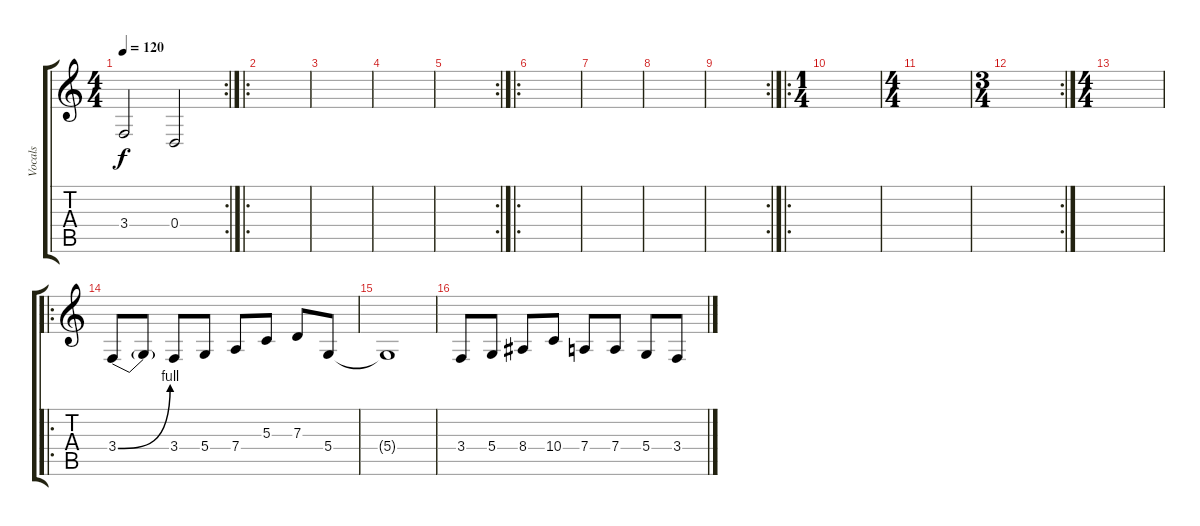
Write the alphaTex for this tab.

\track ("Vocals" "Vocals") {instrument lead1square}
\staff {score tabs}
\tuning (E4 B3 G3 D3 A2 E2) {hide}
\rc 2
\ts (4 4)
\tempo 120
\clef g2
\ks c
3.4{t}.2{dy f} 0.4.2 |
\ro
|
|
|
\rc 2
|
\ro
|
|
|
\rc 2
|
\ro
\ts (1 4)
|
\ts (4 4)
|
\rc 2
\ts (3 4)
|
\ts (4 4)
|
\ro
3.4{be (bend 0 0 60 4)}.8 3.4{t}.8 3.4.8 5.4.8 7.4.8 5.3.8 7.3.8 5.4.8 |
5.4{t}.1 |
3.4.8 5.4.8 8.4.8 10.4.8 7.4.8 7.4.8 5.4.8 3.4.8
